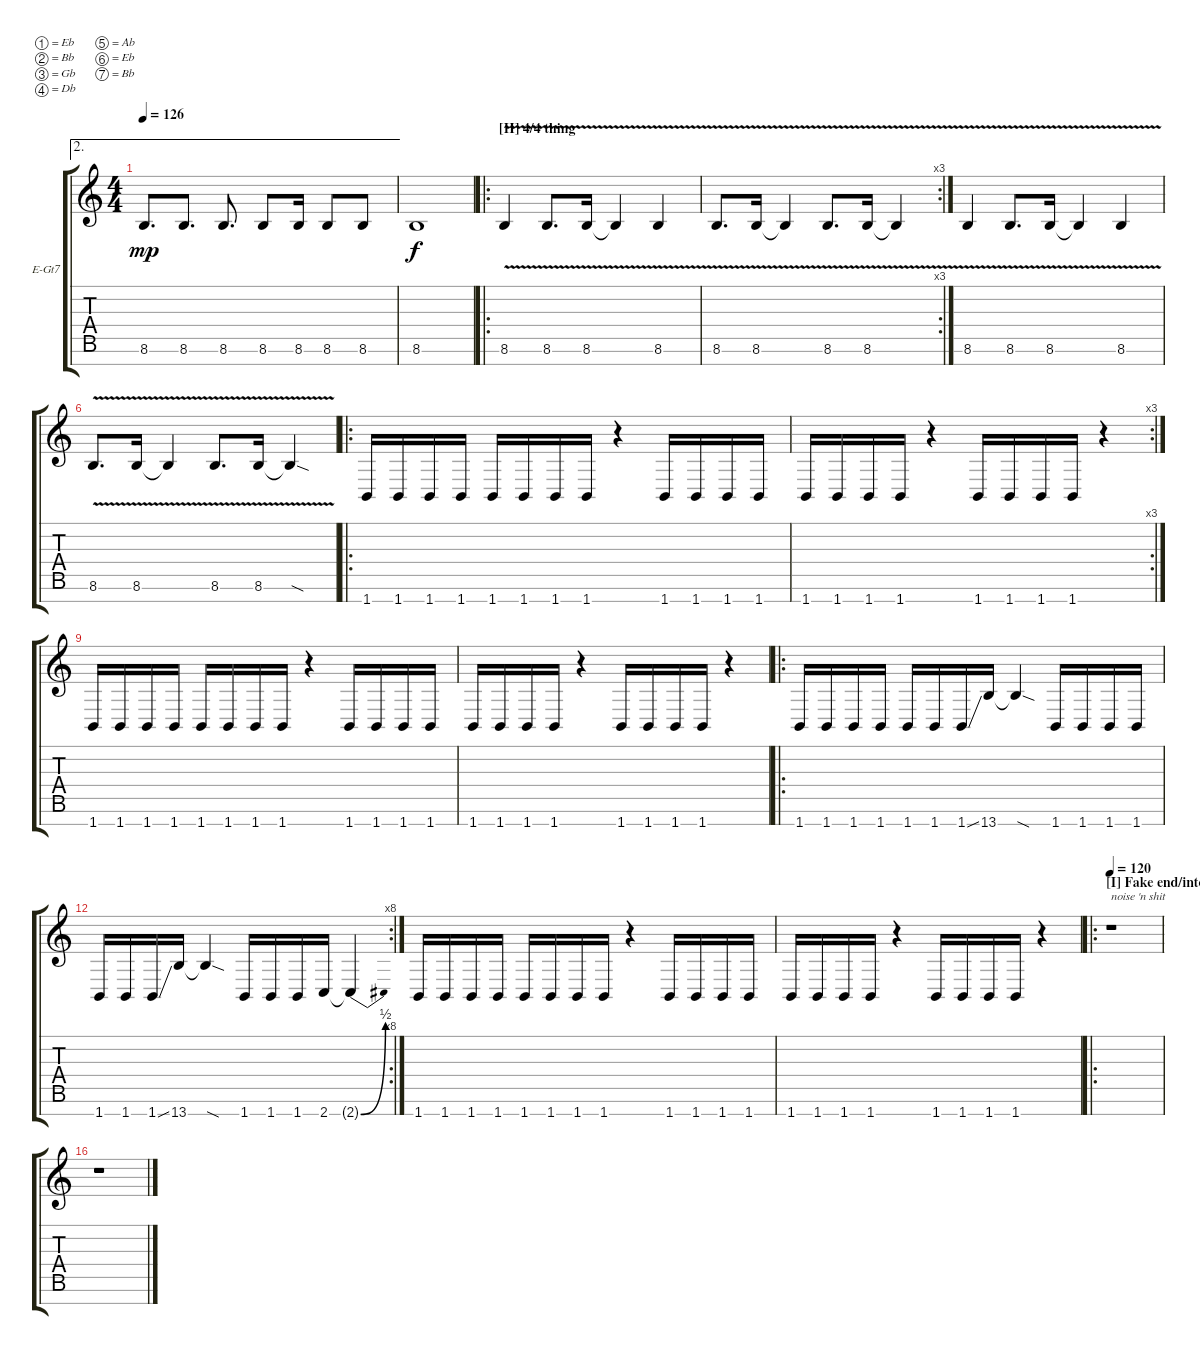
\bracketExtendMode groupsimilarinstruments
\firstSystemTrackNameOrientation horizontal
\otherSystemsTrackNameOrientation horizontal
\defaultBarNumberDisplay FirstOfSystem
\track ("Electric Guitar" "E-Gt7") {instrument distortionguitar}
\staff {score tabs}
\tuning (Eb4 Bb3 Gb3 Db3 Ab2 Eb2 Bb1)
\ae 2
\ts (4 4)
\tempo 126
\clef g2
\ks c
8.6.8{d dy mp} 8.6.8{d} 8.6.8{d} 8.6.8 8.6.16 8.6.8 8.6.8 |
8.6.1{dy f} |
\ro
\section ("H" "4/4 thing")
8.6{v}.4 8.6{v}.8{d} 8.6{v}.16 8.6{v t}.4 8.6{v}.4 |
\rc 3
8.6{v}.8{d} 8.6{v}.16 8.6{v t}.4 8.6{v}.8{d} 8.6{v}.16 8.6{v t}.4 |
8.6{v}.4 8.6{v}.8{d} 8.6{v}.16 8.6{v t}.4 8.6{v}.4 |
8.6{v}.8{d} 8.6{v}.16 8.6{v t}.4 8.6{v}.8{d} 8.6{v}.16 8.6{v sod t}.4 |
\ro
1.7.16 1.7.16 1.7.16 1.7.16 1.7.16 1.7.16 1.7.16 1.7.16 r.4 1.7.16 1.7.16 1.7.16 1.7.16 |
\rc 3
1.7.16 1.7.16 1.7.16 1.7.16 r.4 1.7.16 1.7.16 1.7.16 1.7.16 r.4 |
1.7.16 1.7.16 1.7.16 1.7.16 1.7.16 1.7.16 1.7.16 1.7.16 r.4 1.7.16 1.7.16 1.7.16 1.7.16 |
1.7.16 1.7.16 1.7.16 1.7.16 r.4 1.7.16 1.7.16 1.7.16 1.7.16 r.4 |
\ro
1.7.16 1.7.16 1.7.16 1.7.16 1.7.16 1.7.16 1.7{ss}.16 13.7.16 13.7{sod t}.4 1.7.16 1.7.16 1.7.16 1.7.16 |
\rc 8
1.7.16 1.7.16 1.7{ss}.16 13.7.16 13.7{sod t}.4 1.7.16 1.7.16 1.7.16 2.7.16 2.7{be (bend 30.599999999999998 0 48 2) t}.4 |
1.7.16 1.7.16 1.7.16 1.7.16 1.7.16 1.7.16 1.7.16 1.7.16 r.4 1.7.16 1.7.16 1.7.16 1.7.16 |
1.7.16 1.7.16 1.7.16 1.7.16 r.4 1.7.16 1.7.16 1.7.16 1.7.16 r.4 |
\ro
\section ("I" "Fake end/intermission?")
\tempo 120
r.1{txt "noise 'n shit"} |
r.1
